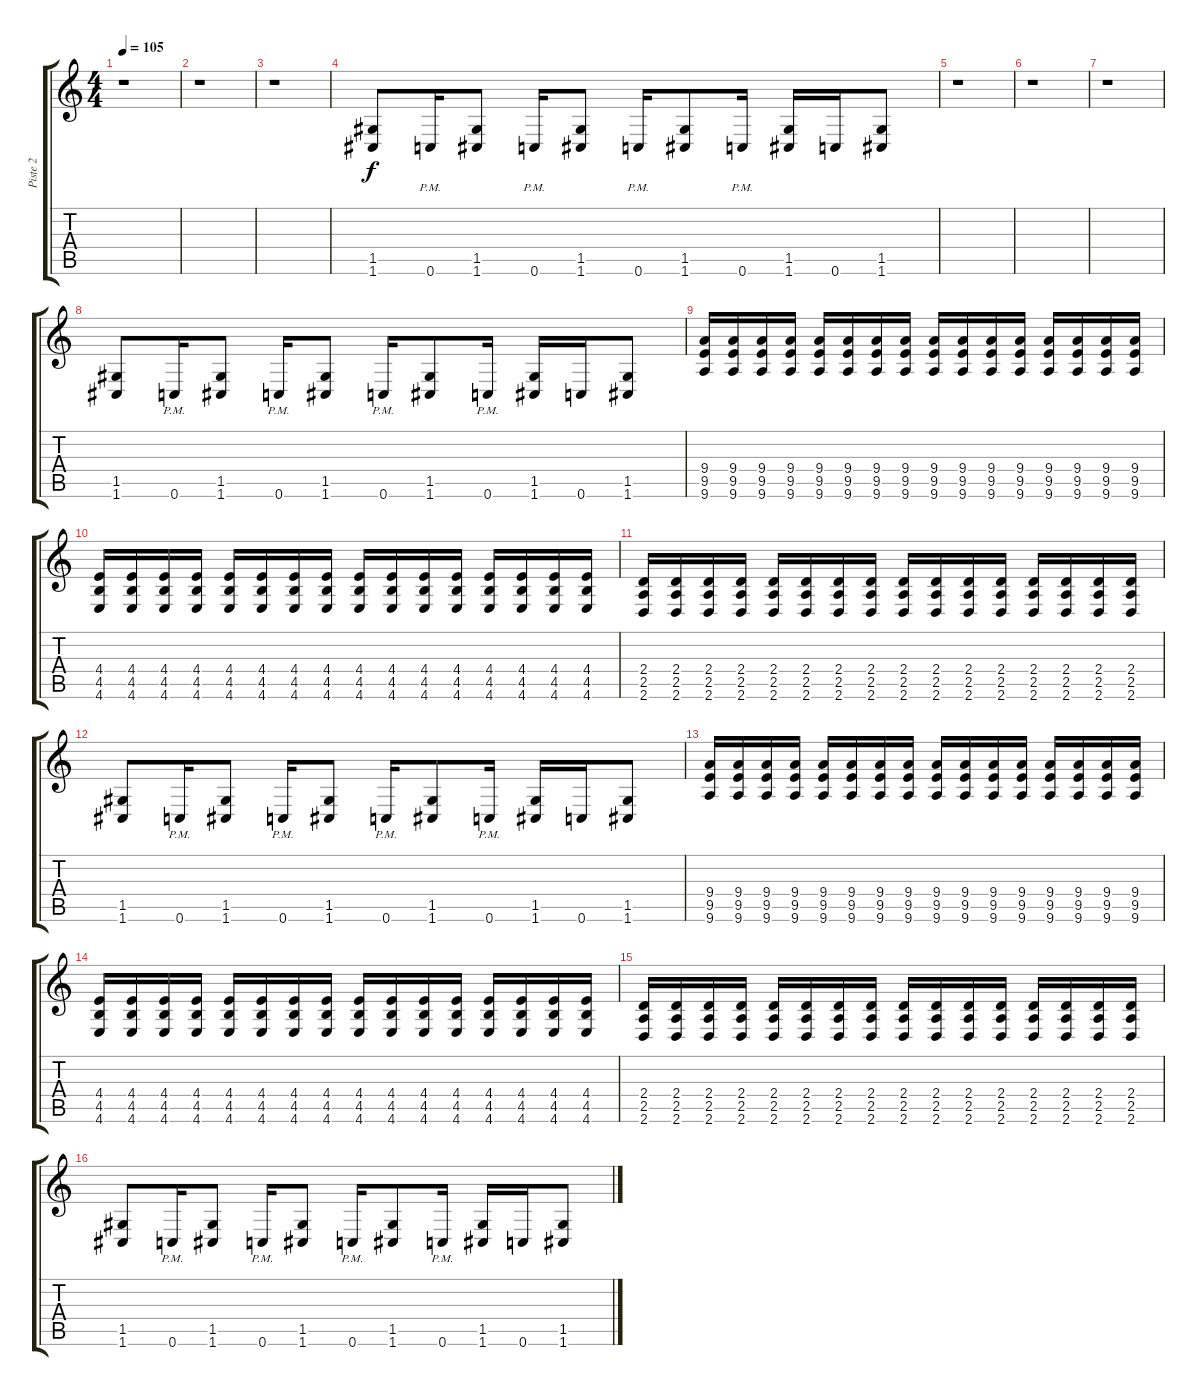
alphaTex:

\track ("Piste 2" "Piste 2") {instrument overdrivenguitar}
\staff {score tabs}
\tuning (D4 A3 F3 C3 G2 C2) {hide}
\ts (4 4)
\tempo 105
\clef g2
\ks c
r.1{dy f instrument overdrivenguitar} |
r.1 |
r.1 |
(1.5 1.6).8 0.6{pm}.16 (1.5 1.6).8 0.6{pm}.16 (1.5 1.6).8 0.6{pm}.16 (1.5 1.6).8 0.6{pm}.16 (1.5 1.6).16 0.6.16 (1.5 1.6).8 |
r.1 |
r.1 |
r.1 |
(1.5 1.6).8 0.6{pm}.16 (1.5 1.6).8 0.6{pm}.16 (1.5 1.6).8 0.6{pm}.16 (1.5 1.6).8 0.6{pm}.16 (1.5 1.6).16 0.6.16 (1.5 1.6).8 |
(9.4 9.5 9.6).16 (9.4 9.5 9.6).16 (9.4 9.5 9.6).16 (9.4 9.5 9.6).16 (9.4 9.5 9.6).16 (9.4 9.5 9.6).16 (9.4 9.5 9.6).16 (9.4 9.5 9.6).16 (9.4 9.5 9.6).16 (9.4 9.5 9.6).16 (9.4 9.5 9.6).16 (9.4 9.5 9.6).16 (9.4 9.5 9.6).16 (9.4 9.5 9.6).16 (9.4 9.5 9.6).16 (9.4 9.5 9.6).16 |
(4.4 4.5 4.6).16 (4.4 4.5 4.6).16 (4.4 4.5 4.6).16 (4.4 4.5 4.6).16 (4.4 4.5 4.6).16 (4.4 4.5 4.6).16 (4.4 4.5 4.6).16 (4.4 4.5 4.6).16 (4.4 4.5 4.6).16 (4.4 4.5 4.6).16 (4.4 4.5 4.6).16 (4.4 4.5 4.6).16 (4.4 4.5 4.6).16 (4.4 4.5 4.6).16 (4.4 4.5 4.6).16 (4.4 4.5 4.6).16 |
(2.4 2.5 2.6).16 (2.4 2.5 2.6).16 (2.4 2.5 2.6).16 (2.4 2.5 2.6).16 (2.4 2.5 2.6).16 (2.4 2.5 2.6).16 (2.4 2.5 2.6).16 (2.4 2.5 2.6).16 (2.4 2.5 2.6).16 (2.4 2.5 2.6).16 (2.4 2.5 2.6).16 (2.4 2.5 2.6).16 (2.4 2.5 2.6).16 (2.4 2.5 2.6).16 (2.4 2.5 2.6).16 (2.4 2.5 2.6).16 |
(1.5 1.6).8 0.6{pm}.16 (1.5 1.6).8 0.6{pm}.16 (1.5 1.6).8 0.6{pm}.16 (1.5 1.6).8 0.6{pm}.16 (1.5 1.6).16 0.6.16 (1.5 1.6).8 |
(9.4 9.5 9.6).16 (9.4 9.5 9.6).16 (9.4 9.5 9.6).16 (9.4 9.5 9.6).16 (9.4 9.5 9.6).16 (9.4 9.5 9.6).16 (9.4 9.5 9.6).16 (9.4 9.5 9.6).16 (9.4 9.5 9.6).16 (9.4 9.5 9.6).16 (9.4 9.5 9.6).16 (9.4 9.5 9.6).16 (9.4 9.5 9.6).16 (9.4 9.5 9.6).16 (9.4 9.5 9.6).16 (9.4 9.5 9.6).16 |
(4.4 4.5 4.6).16 (4.4 4.5 4.6).16 (4.4 4.5 4.6).16 (4.4 4.5 4.6).16 (4.4 4.5 4.6).16 (4.4 4.5 4.6).16 (4.4 4.5 4.6).16 (4.4 4.5 4.6).16 (4.4 4.5 4.6).16 (4.4 4.5 4.6).16 (4.4 4.5 4.6).16 (4.4 4.5 4.6).16 (4.4 4.5 4.6).16 (4.4 4.5 4.6).16 (4.4 4.5 4.6).16 (4.4 4.5 4.6).16 |
(2.4 2.5 2.6).16 (2.4 2.5 2.6).16 (2.4 2.5 2.6).16 (2.4 2.5 2.6).16 (2.4 2.5 2.6).16 (2.4 2.5 2.6).16 (2.4 2.5 2.6).16 (2.4 2.5 2.6).16 (2.4 2.5 2.6).16 (2.4 2.5 2.6).16 (2.4 2.5 2.6).16 (2.4 2.5 2.6).16 (2.4 2.5 2.6).16 (2.4 2.5 2.6).16 (2.4 2.5 2.6).16 (2.4 2.5 2.6).16 |
(1.5 1.6).8 0.6{pm}.16 (1.5 1.6).8 0.6{pm}.16 (1.5 1.6).8 0.6{pm}.16 (1.5 1.6).8 0.6{pm}.16 (1.5 1.6).16 0.6.16 (1.5 1.6).8
